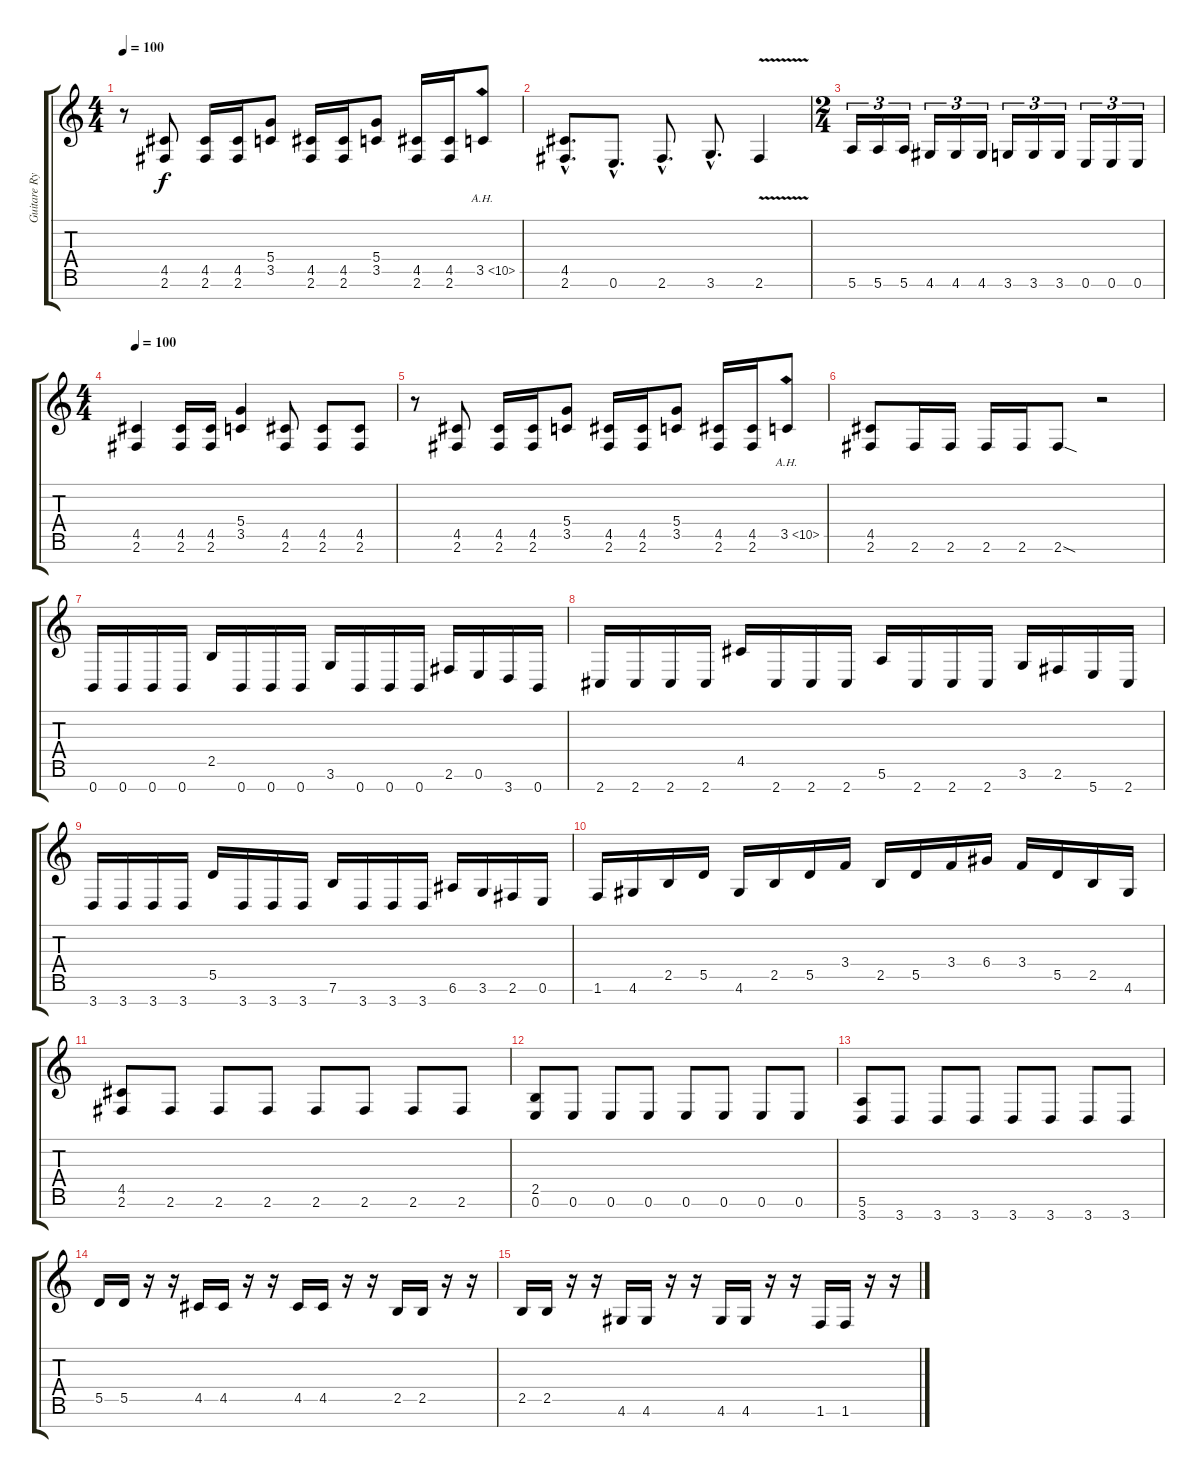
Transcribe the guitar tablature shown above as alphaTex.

\track ("Guitare Rythmique" "Guitare Ry") {instrument distortionguitar}
\staff {score tabs}
\tuning (E4 B3 G3 D3 A2 E2 B1) {hide}
\ts (4 4)
\tempo 100
\clef g2
\ks c
r.8{dy f} (4.5 2.6).8 (4.5 2.6).16 (4.5 2.6).16 (5.4 3.5).8 (4.5 2.6).16 (4.5 2.6).16 (5.4 3.5).8 (4.5 2.6).16 (4.5 2.6).16 3.5{ah 7}.8 |
(4.5{hac} 2.6{hac}).8{d} 0.6{hac}.8{d} 2.6{hac}.8{d} 3.6{hac}.8{d} 2.6{v}.4 |
\ts (2 4)
5.6.16{tu (3 2)} 5.6.16{tu (3 2)} 5.6.16{tu (3 2)} 4.6.16{tu (3 2)} 4.6.16{tu (3 2)} 4.6.16{tu (3 2)} 3.6.16{tu (3 2)} 3.6.16{tu (3 2)} 3.6.16{tu (3 2)} 0.6.16{tu (3 2)} 0.6.16{tu (3 2)} 0.6.16{tu (3 2)} |
\ts (4 4)
\tempo 100
(4.5 2.6).4 (4.5 2.6).16 (4.5 2.6).16 (5.4 3.5).4 (4.5 2.6).8 (4.5 2.6).8 (4.5 2.6).8 |
r.8 (4.5 2.6).8 (4.5 2.6).16 (4.5 2.6).16 (5.4 3.5).8 (4.5 2.6).16 (4.5 2.6).16 (5.4 3.5).8 (4.5 2.6).16 (4.5 2.6).16 3.5{ah 7}.8 |
(4.5 2.6).8 2.6.16 2.6.16 2.6.16 2.6.16 2.6{sod}.8 r.2 |
0.7.16 0.7.16 0.7.16 0.7.16 2.5.16 0.7.16 0.7.16 0.7.16 3.6.16 0.7.16 0.7.16 0.7.16 2.6.16 0.6.16 3.7.16 0.7.16 |
2.7.16 2.7.16 2.7.16 2.7.16 4.5.16 2.7.16 2.7.16 2.7.16 5.6.16 2.7.16 2.7.16 2.7.16 3.6.16 2.6.16 5.7.16 2.7.16 |
3.7.16 3.7.16 3.7.16 3.7.16 5.5.16 3.7.16 3.7.16 3.7.16 7.6.16 3.7.16 3.7.16 3.7.16 6.6.16 3.6.16 2.6.16 0.6.16 |
1.6.16 4.6.16 2.5.16 5.5.16 4.6.16 2.5.16 5.5.16 3.4.16 2.5.16 5.5.16 3.4.16 6.4.16 3.4.16 5.5.16 2.5.16 4.6.16 |
(4.5 2.6).8 2.6.8 2.6.8 2.6.8 2.6.8 2.6.8 2.6.8 2.6.8 |
(2.5 0.6).8 0.6.8 0.6.8 0.6.8 0.6.8 0.6.8 0.6.8 0.6.8 |
(5.6 3.7).8 3.7.8 3.7.8 3.7.8 3.7.8 3.7.8 3.7.8 3.7.8 |
5.5.16 5.5.16 r.16 r.16 4.5.16 4.5.16 r.16 r.16 4.5.16 4.5.16 r.16 r.16 2.5.16 2.5.16 r.16 r.16 |
2.5.16 2.5.16 r.16 r.16 4.6.16 4.6.16 r.16 r.16 4.6.16 4.6.16 r.16 r.16 1.6.16 1.6.16 r.16 r.16
